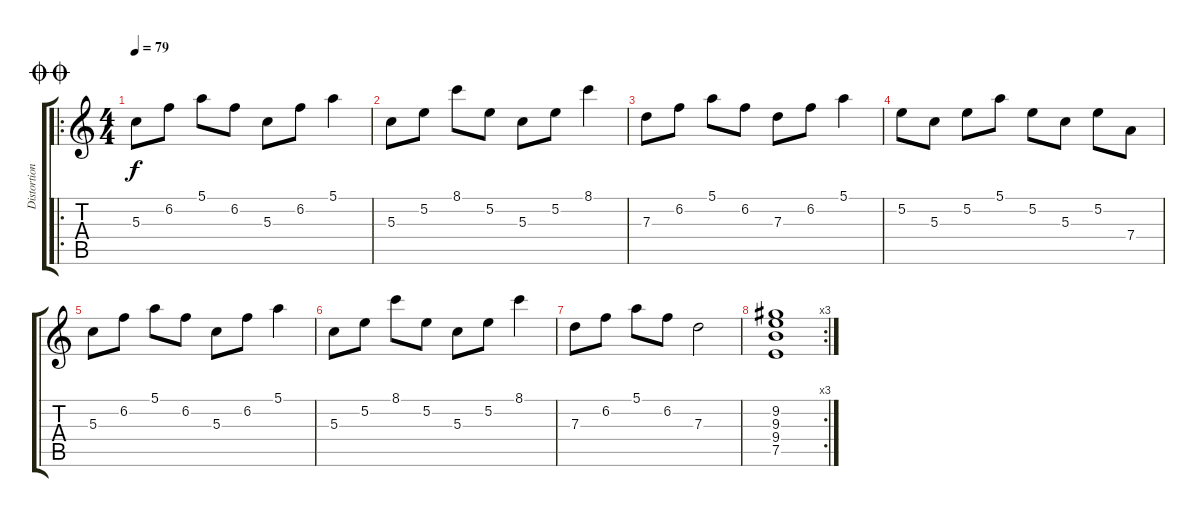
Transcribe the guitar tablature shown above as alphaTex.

\track ("Distortion Guitar" "Distortion") {instrument distortionguitar}
\staff {score tabs}
\tuning (E4 B3 G3 D3 A2 E2) {hide}
\ro
\ts (4 4)
\jump doublecoda
\tempo 79
\clef g2
\ks c
5.3.8{dy f} 6.2.8 5.1.8 6.2.8 5.3.8 6.2.8 5.1.4 |
5.3.8 5.2.8 8.1.8 5.2.8 5.3.8 5.2.8 8.1.4 |
7.3.8 6.2.8 5.1.8 6.2.8 7.3.8 6.2.8 5.1.4 |
5.2.8 5.3.8 5.2.8 5.1.8 5.2.8 5.3.8 5.2.8 7.4.8 |
5.3.8 6.2.8 5.1.8 6.2.8 5.3.8 6.2.8 5.1.4 |
5.3.8 5.2.8 8.1.8 5.2.8 5.3.8 5.2.8 8.1.4 |
7.3.8 6.2.8 5.1.8 6.2.8 7.3.2 |
\rc 3
(9.2 9.3 9.4 7.5).1
